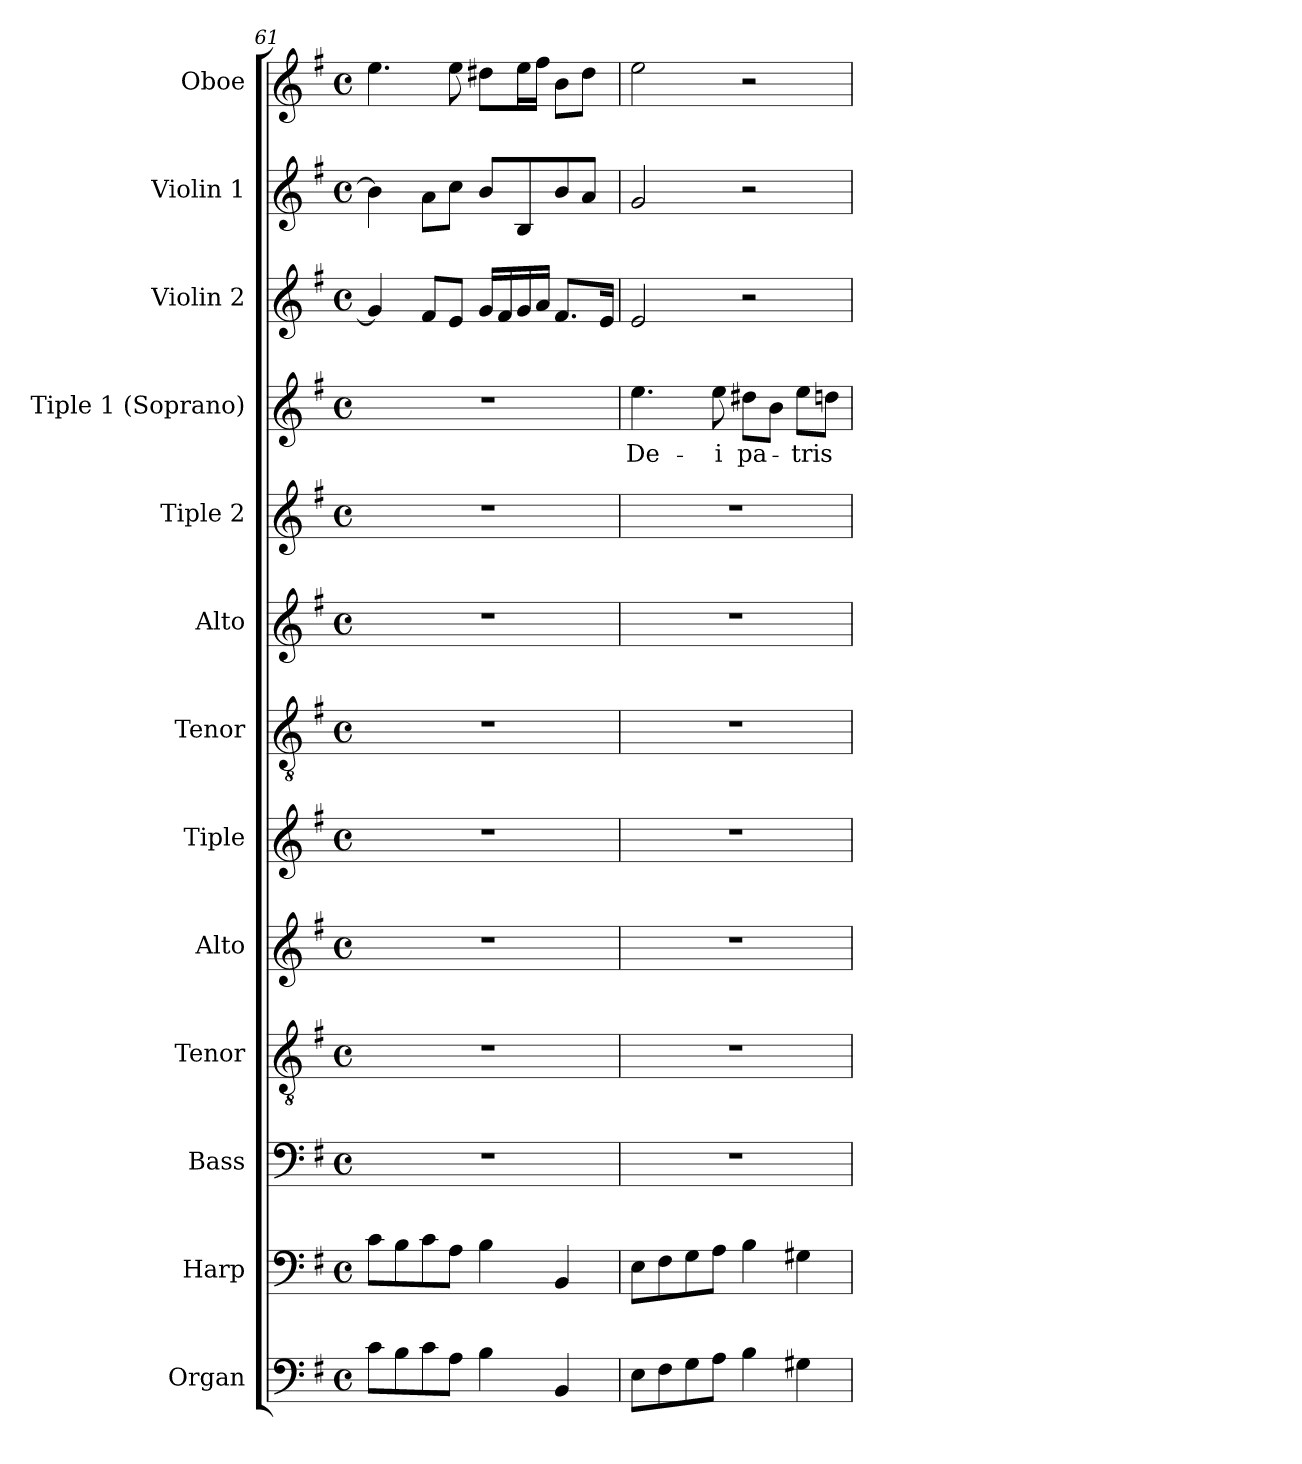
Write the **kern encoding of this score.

**kern	**kern	**kern	**kern	**kern	**kern	**kern	**kern	**kern	**kern	**text	**kern	**kern	**kern
*part13	*part12	*part11	*part10	*part9	*part8	*part7	*part6	*part5	*part4	*part4	*part3	*part2	*part1
*staff13	*staff12	*staff11	*staff10	*staff9	*staff8	*staff7	*staff6	*staff5	*staff4	*staff4	*staff3	*staff2	*staff1
*I"Organ	*I"Harp	*I"Bass	*I"Tenor	*I"Alto	*I"Tiple	*I"Tenor	*I"Alto	*I"Tiple 2	*I"Tiple 1 (Soprano)	*	*I"Violin 2	*I"Violin 1	*I"Oboe
*I'Org.	*I'Hp.	*I'B.	*I'T.	*I'A.	*	*I'T.	*I'A.	*	*I'S1.	*	*I'Vln. 2	*I'Vln. 1	*I'Ob.
*clefF4	*clefF4	*clefF4	*clefGv2	*clefG2	*clefG2	*clefGv2	*clefG2	*clefG2	*clefG2	*	*clefG2	*clefG2	*clefG2
*	*	*	*ITrd7c12	*	*	*ITrd7c12	*	*	*	*	*	*	*
*k[f#]	*k[f#]	*k[f#]	*k[f#]	*k[f#]	*k[f#]	*k[f#]	*k[f#]	*k[f#]	*k[f#]	*	*k[f#]	*k[f#]	*k[f#]
*G:	*G:	*G:	*G:	*G:	*G:	*G:	*G:	*G:	*G:	*	*G:	*G:	*G:
*M4/4	*M4/4	*M4/4	*M4/4	*M4/4	*M4/4	*M4/4	*M4/4	*M4/4	*M4/4	*	*M4/4	*M4/4	*M4/4
*met(c)	*met(c)	*met(c)	*met(c)	*met(c)	*met(c)	*met(c)	*met(c)	*met(c)	*met(c)	*	*met(c)	*met(c)	*met(c)
=61	=61	=61	=61	=61	=61	=61	=61	=61	=61	=61	=61	=61	=61
8ci\L	8ci\L	1r	1r	1r	1r	1r	1r	1r	1r	.	4gi/]	4bi\]	4.eei\
8Bi\	8Bi\	.	.	.	.	.	.	.	.	.	.	.	.
8ci\	8ci\	.	.	.	.	.	.	.	.	.	8f#i/L	8ai\L	.
8Ai\J	8Ai\J	.	.	.	.	.	.	.	.	.	8ei/J	8cci\J	8eei\
4Bi\	4Bi\	.	.	.	.	.	.	.	.	.	16gi/LL	8bi/L	8dd#Xi\L
.	.	.	.	.	.	.	.	.	.	.	16f#i/	.	.
.	.	.	.	.	.	.	.	.	.	.	16gi/	8Bi/	16eei\L
.	.	.	.	.	.	.	.	.	.	.	16ai/JJ	.	16ff#i\JJ
4BBi/	4BBi/	.	.	.	.	.	.	.	.	.	8.f#i/L	8bi/	8bi\L
.	.	.	.	.	.	.	.	.	.	.	.	8ai/J	8dd#i\J
.	.	.	.	.	.	.	.	.	.	.	16ei/Jk	.	.
=62	=62	=62	=62	=62	=62	=62	=62	=62	=62	=62	=62	=62	=62
!	!	!	!	!	!	!	!	!	!	!LO:LY:b:color=#000000	!	!	!
8Ei\L	8Ei\L	1r	1r	1r	1r	1r	1r	1r	4.eei\	De-	2ei/	2gi/	2eei\
8F#i\	8F#i\	.	.	.	.	.	.	.	.	.	.	.	.
8Gi\	8Gi\	.	.	.	.	.	.	.	.	.	.	.	.
!	!	!	!	!	!	!	!	!	!	!LO:LY:b:color=#000000	!	!	!
8Ai\J	8Ai\J	.	.	.	.	.	.	.	8eei\	-i	.	.	.
!	!	!	!	!	!	!	!	!	!	!LO:LY:b:color=#000000	!	!	!
4Bi\	4Bi\	.	.	.	.	.	.	.	8dd#Xi\L	pa-	2r	2r	2r
.	.	.	.	.	.	.	.	.	8bi\J	.	.	.	.
!	!	!	!	!	!	!	!	!	!	!LO:LY:b:color=#000000	!	!	!
4G#Xi\	4G#Xi\	.	.	.	.	.	.	.	8eei\L	-tris	.	.	.
.	.	.	.	.	.	.	.	.	8ddni\J	.	.	.	.
=	=	=	=	=	=	=	=	=	=	=	=	=	=
*-	*-	*-	*-	*-	*-	*-	*-	*-	*-	*-	*-	*-	*-
